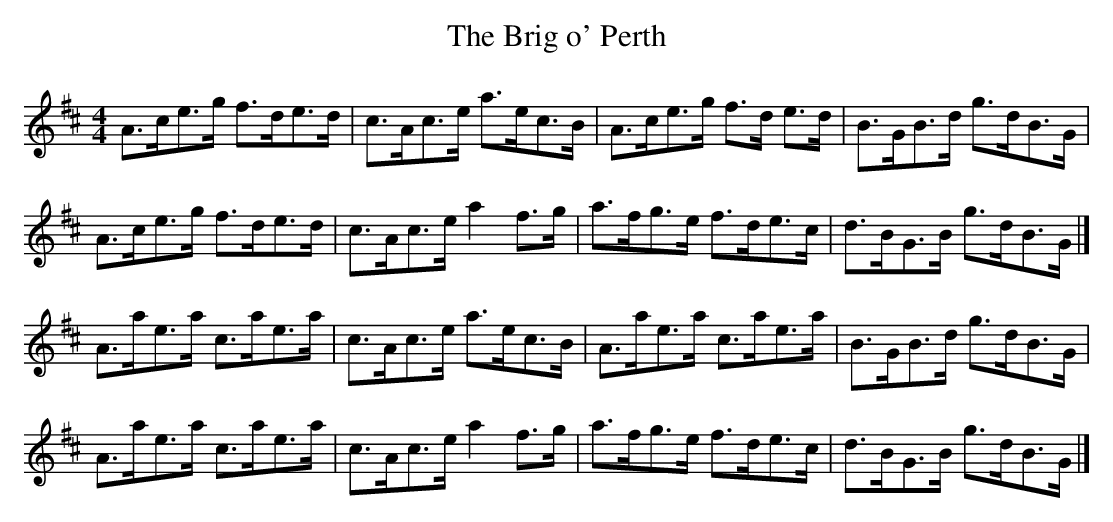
X:1
T:Brig o' Perth, The
M:4/4
L:1/8
K:Amix
A>ce>g f>de>d | c>Ac>e a>ec>B | A>ce>g f>d e>d | B>GB>d g>dB>G|
A>ce>g f>de>d | c>Ac>e a2 f>g | a>fg>e f>de>c | d>BG>B g>dB>G|]
A>ae>a c>ae>a | c>Ac>e a>ec>B | A>ae>a c>ae>a | B>GB>d g>dB>G|
A>ae>a c>ae>a | c>Ac>e a2 f>g | a>fg>e f>de>c | d>BG>B g>dB>G|]
